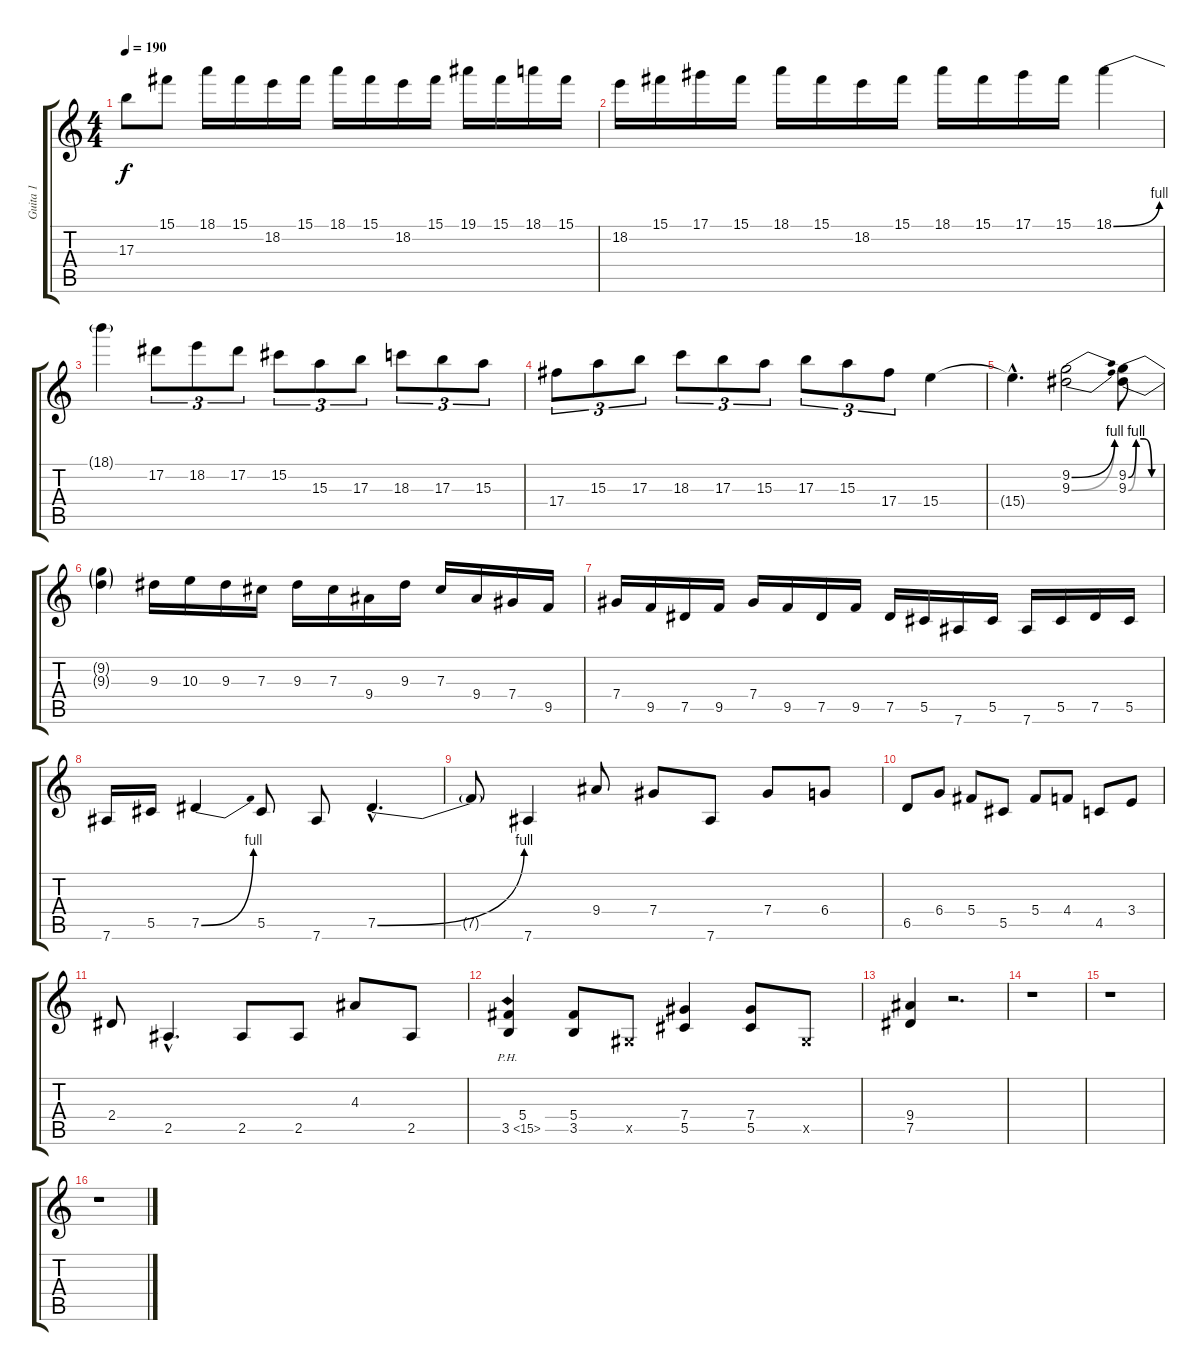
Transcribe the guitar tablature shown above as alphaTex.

\track ("Guita 1" "Guita 1") {instrument distortionguitar}
\staff {score tabs}
\tuning (Eb4 Bb3 Gb3 Db3 Ab2 Eb2) {hide}
\ts (4 4)
\tempo 190
\clef g2
\ks c
17.3{t}.8{dy f} 15.1.8 18.1.16 15.1.16 18.2.16 15.1.16 18.1.16 15.1.16 18.2.16 15.1.16 19.1.16 15.1.16 18.1.16 15.1.16 |
18.2.16 15.1.16 17.1.16 15.1.16 18.1.16 15.1.16 18.2.16 15.1.16 18.1.16 15.1.16 17.1.16 15.1.16 18.1{be (bend 0 0 60 4)}.4 |
18.1{t}.4 17.2.8{tu (3 2)} 18.2.8{tu (3 2)} 17.2.8{tu (3 2)} 15.2.8{tu (3 2)} 15.3.8{tu (3 2)} 17.3.8{tu (3 2)} 18.3.8{tu (3 2)} 17.3.8{tu (3 2)} 15.3.8{tu (3 2)} |
17.4.8{tu (3 2)} 15.3.8{tu (3 2)} 17.3.8{tu (3 2)} 18.3.8{tu (3 2)} 17.3.8{tu (3 2)} 15.3.8{tu (3 2)} 17.3.8{tu (3 2)} 15.3.8{tu (3 2)} 17.4.8{tu (3 2)} 15.4.4 |
15.4{hac t}.4{d} (9.2{be (bend 0 0 60 4)} 9.3{be (bend 0 0 60 4)}).2 (9.2{be (custom 0 0 15 4 30 4 45 0 60 0)} 9.3{be (custom 0 0 15 4 30 4 45 0 60 0)}).8 |
(9.2{t} 9.3{t}).4 9.3.16 10.3.16 9.3.16 7.3.16 9.3.16 7.3.16 9.4.16 9.3.16 7.3.16 9.4.16 7.4.16 9.5.16 |
7.4.16 9.5.16 7.5.16 9.5.16 7.4.16 9.5.16 7.5.16 9.5.16 7.5.16 5.5.16 7.6.16 5.5.16 7.6.16 5.5.16 7.5.16 5.5.16 |
7.6.16 5.5.16 7.5{be (bend 0 0 60 4)}.4 5.5.8 7.6.8 7.5{be (bend 0 0 60 4) hac}.4{d} |
7.5{t}.8 7.6.4 9.4.8 7.4.8 7.6.8 7.4.8 6.4.8 |
6.5.8 6.4.8 5.4.8 5.5.8 5.4.8 4.4.8 4.5.8 3.4.8 |
2.4.8 2.5{hac}.4{d} 2.5.8 2.5.8 4.3.8 2.5.8 |
(5.4 3.5{ph 12}).4 (5.4 3.5).8 0.5{x}.8 (7.4 5.5).4 (7.4 5.5).8 0.5{x}.8 |
(9.4 7.5).4 r.2{d} |
r.1 |
r.1 |
r.1
